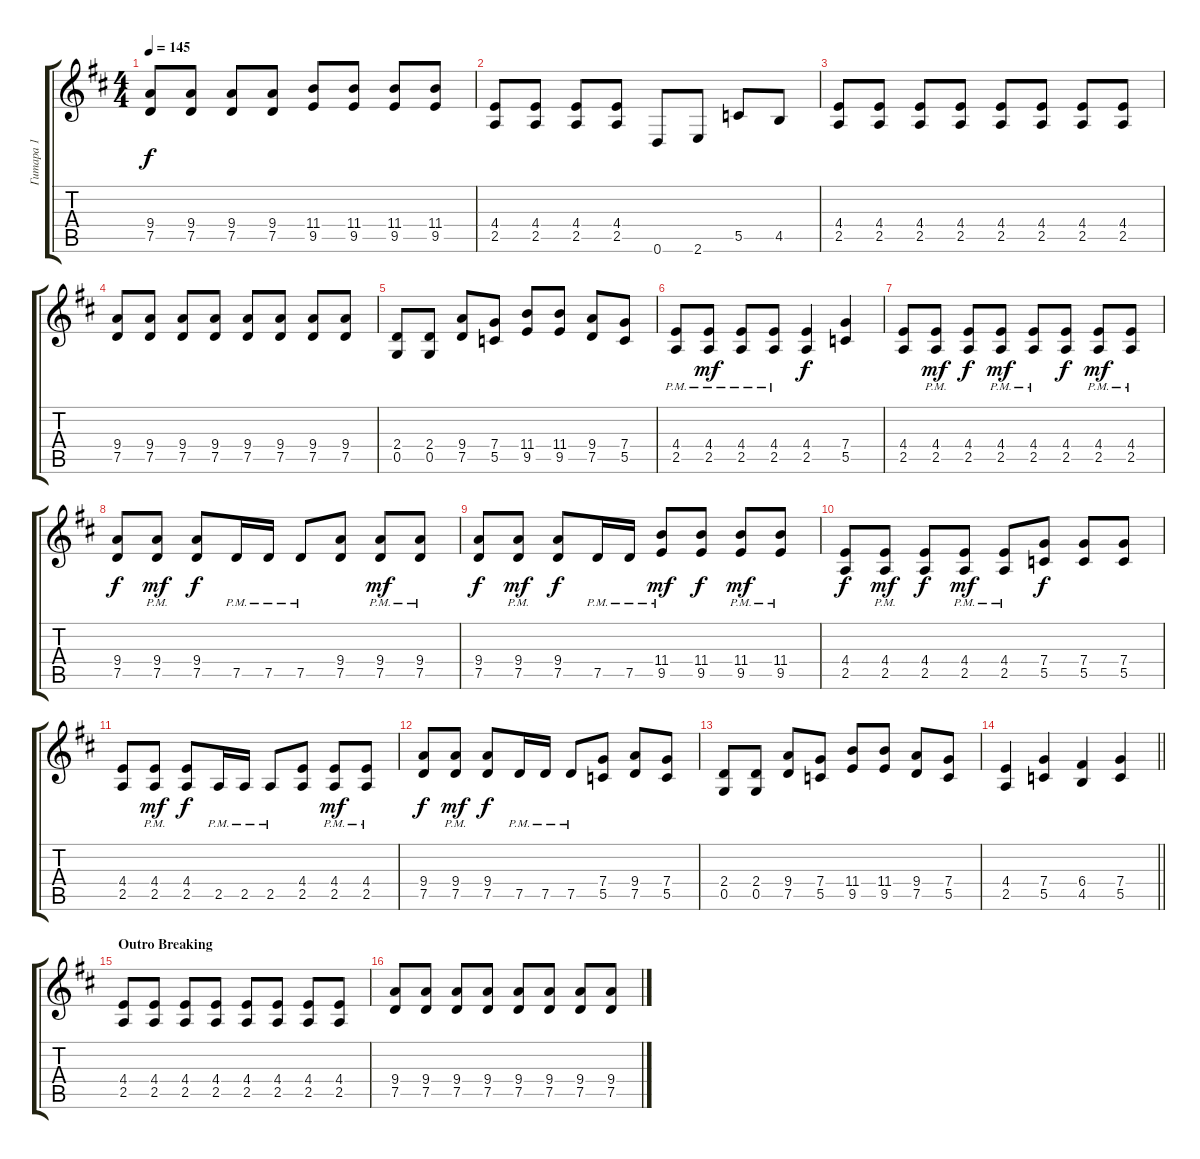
\track ("Гитара 1" "Гитара 1") {instrument distortionguitar}
\staff {score tabs}
\tuning (D4 A3 F3 C3 G2 D2) {hide}
\ts (4 4)
\tempo 145
\clef g2
\ks bminor
(9.4 7.5).8{dy f} (9.4 7.5).8 (9.4 7.5).8 (9.4 7.5).8 (11.4 9.5).8 (11.4 9.5).8 (11.4 9.5).8 (11.4 9.5).8 |
(4.4 2.5).8 (4.4 2.5).8 (4.4 2.5).8 (4.4 2.5).8 0.6.8 2.6.8 5.5.8 4.5.8 |
(4.4 2.5).8 (4.4 2.5).8 (4.4 2.5).8 (4.4 2.5).8 (4.4 2.5).8 (4.4 2.5).8 (4.4 2.5).8 (4.4 2.5).8 |
(9.4 7.5).8 (9.4 7.5).8 (9.4 7.5).8 (9.4 7.5).8 (9.4 7.5).8 (9.4 7.5).8 (9.4 7.5).8 (9.4 7.5).8 |
(2.4 0.5).8 (2.4 0.5).8 (9.4 7.5).8 (7.4 5.5).8 (11.4 9.5).8 (11.4 9.5).8 (9.4 7.5).8 (7.4 5.5).8 |
(4.4{pm} 2.5{pm}).8 (4.4{pm} 2.5{pm}).8{dy mf} (4.4{pm} 2.5{pm}).8 (4.4{pm} 2.5{pm}).8 (4.4 2.5).4{dy f} (7.4 5.5).4 |
(4.4 2.5).8 (4.4{pm} 2.5{pm}).8{dy mf} (4.4 2.5).8{dy f} (4.4{pm} 2.5{pm}).8{dy mf} (4.4{pm} 2.5{pm}).8 (4.4 2.5).8{dy f} (4.4{pm} 2.5{pm}).8{dy mf} (4.4{pm} 2.5{pm}).8 |
(9.4 7.5).8{dy f} (9.4{pm} 7.5{pm}).8{dy mf} (9.4 7.5).8{dy f} 7.5{pm}.16 7.5{pm}.16 7.5{pm}.8 (9.4 7.5).8 (9.4{pm} 7.5{pm}).8{dy mf} (9.4{pm} 7.5{pm}).8 |
(9.4 7.5).8{dy f} (9.4{pm} 7.5{pm}).8{dy mf} (9.4 7.5).8{dy f} 7.5{pm}.16 7.5{pm}.16 (11.4{pm} 9.5{pm}).8{dy mf} (11.4 9.5).8{dy f} (11.4{pm} 9.5{pm}).8{dy mf} (11.4{pm} 9.5{pm}).8 |
(4.4 2.5).8{dy f} (4.4{pm} 2.5{pm}).8{dy mf} (4.4 2.5).8{dy f} (4.4{pm} 2.5{pm}).8{dy mf} (4.4{pm} 2.5{pm}).8 (7.4 5.5).8{dy f} (7.4 5.5).8 (7.4 5.5).8 |
(4.4 2.5).8 (4.4{pm} 2.5{pm}).8{dy mf} (4.4 2.5).8{dy f} 2.5{pm}.16 2.5{pm}.16 2.5{pm}.8 (4.4 2.5).8 (4.4{pm} 2.5{pm}).8{dy mf} (4.4{pm} 2.5{pm}).8 |
(9.4 7.5).8{dy f} (9.4{pm} 7.5{pm}).8{dy mf} (9.4 7.5).8{dy f} 7.5{pm}.16 7.5{pm}.16 7.5{pm}.8 (7.4 5.5).8 (9.4 7.5).8 (7.4 5.5).8 |
(2.4 0.5).8 (2.4 0.5).8 (9.4 7.5).8 (7.4 5.5).8 (11.4 9.5).8 (11.4 9.5).8 (9.4 7.5).8 (7.4 5.5).8 |
\barLineRight lightlight
(4.4 2.5).4 (7.4 5.5).4 (6.4 4.5).4 (7.4 5.5).4 |
\section ("" "Outro Breaking")
(4.4 2.5).8 (4.4 2.5).8 (4.4 2.5).8 (4.4 2.5).8 (4.4 2.5).8 (4.4 2.5).8 (4.4 2.5).8 (4.4 2.5).8 |
(9.4 7.5).8 (9.4 7.5).8 (9.4 7.5).8 (9.4 7.5).8 (9.4 7.5).8 (9.4 7.5).8 (9.4 7.5).8 (9.4 7.5).8
